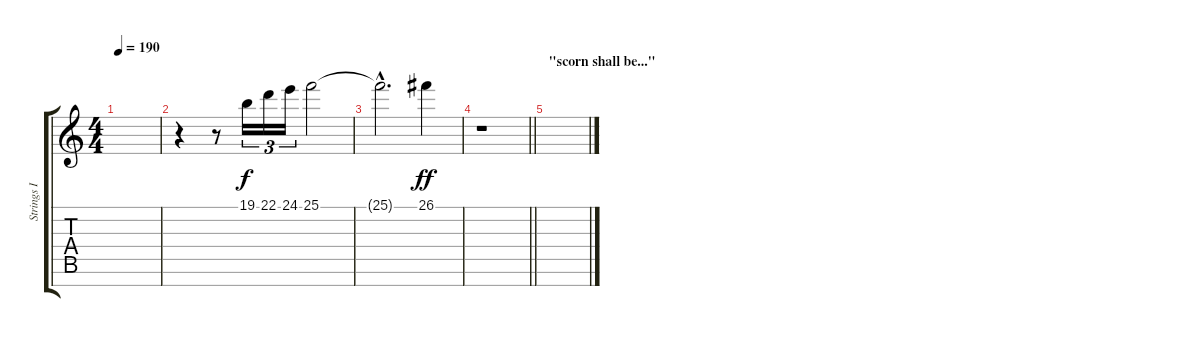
\track ("Strings I" "Strings I") {instrument stringensemble1}
\staff {score tabs}
\tuning (E4 B3 G3 D3 A2 E2 B1) {hide}
\ts (4 4)
\tempo 190
\clef g2
\ks c
|
r.4{volume 12} r.8 19.1.16{tu (3 2)} 22.1.16{tu (3 2)} 24.1.16{tu (3 2)} 25.1.2 |
25.1{hac t}.2{d} 26.1.4{dy ff} |
\barLineRight lightlight
r.1 |
\section ("" "\"scorn shall be...\"")
